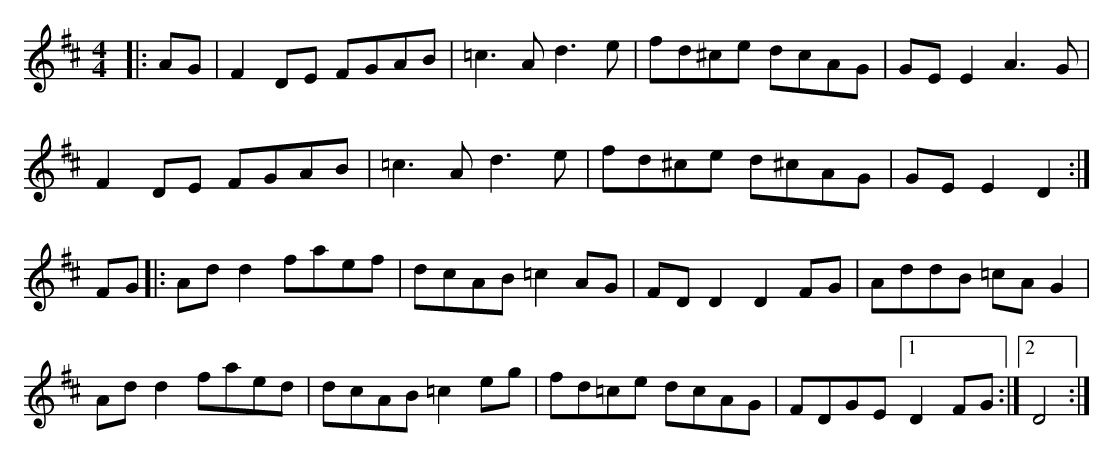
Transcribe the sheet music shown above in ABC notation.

X:1
M:4/4
K:D
|:AG|F2 DE FGAB|=c3A d3e|fd^ce dcAG|GE E2 A3G|
F2 DE FGAB|=c3A d3e|fd^ce d^cAG|GE E2 D2:|
FG|:Ad d2 faef|dcAB =c2 AG|FD D2 D2 FG|AddB =cAG2|
Ad d2 faed|dcAB =c2 eg|fd=ce dcAG|FDGE [1 D2 FG:|2 D4:|
